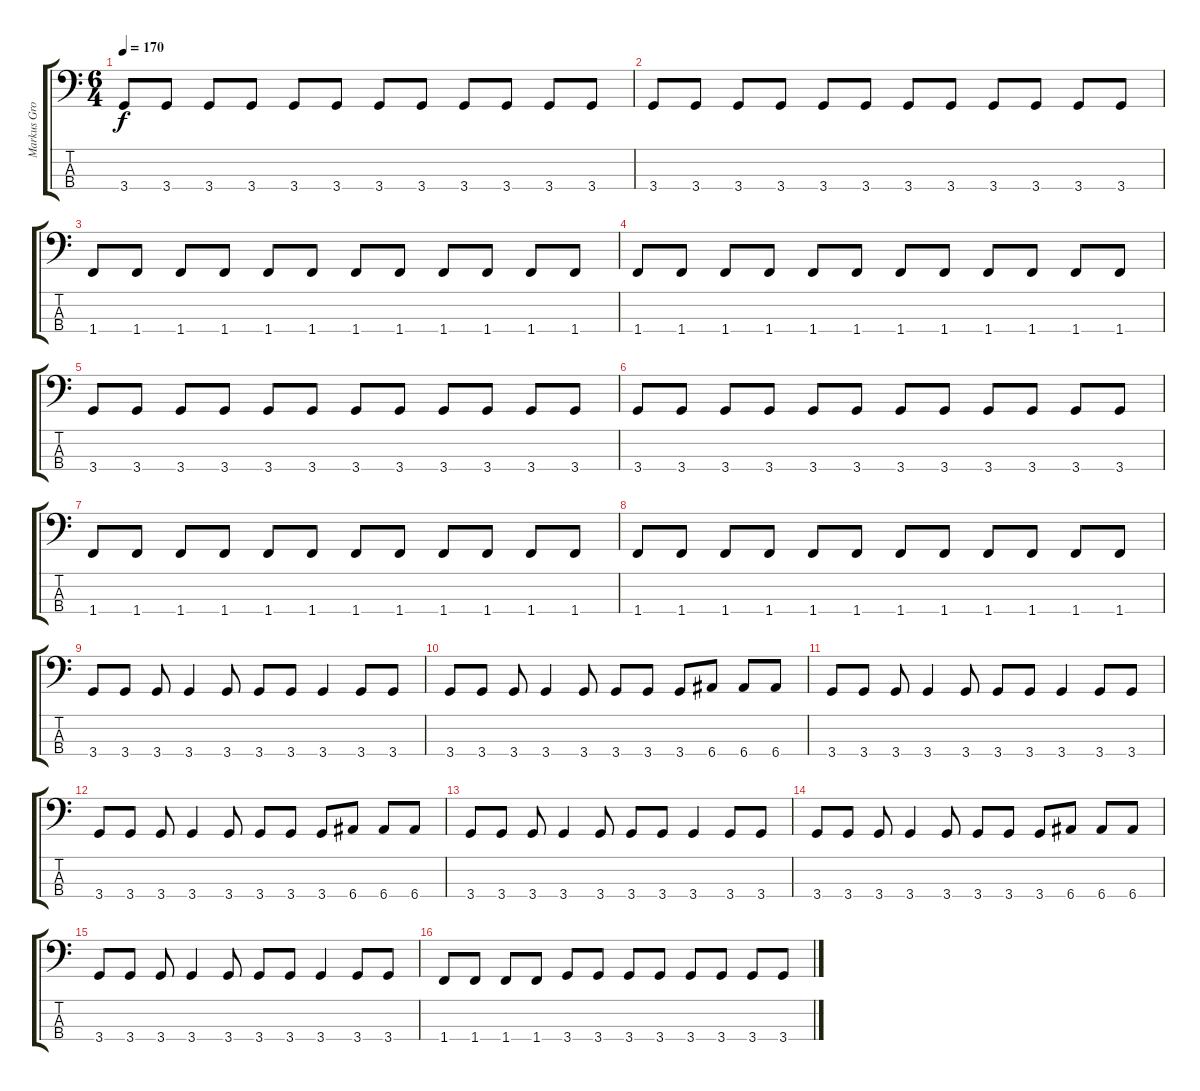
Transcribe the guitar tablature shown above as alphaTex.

\track ("Markus Grosskopff" "Markus Gro") {instrument electricbassfinger}
\staff {score tabs}
\tuning (G2 D2 A1 E1) {hide}
\ts (6 4)
\tempo 170
\clef f4
\ks c
3.4.8{dy f} 3.4.8 3.4.8 3.4.8 3.4.8 3.4.8 3.4.8 3.4.8 3.4.8 3.4.8 3.4.8 3.4.8 |
3.4.8 3.4.8 3.4.8 3.4.8 3.4.8 3.4.8 3.4.8 3.4.8 3.4.8 3.4.8 3.4.8 3.4.8 |
1.4.8 1.4.8 1.4.8 1.4.8 1.4.8 1.4.8 1.4.8 1.4.8 1.4.8 1.4.8 1.4.8 1.4.8 |
1.4.8 1.4.8 1.4.8 1.4.8 1.4.8 1.4.8 1.4.8 1.4.8 1.4.8 1.4.8 1.4.8 1.4.8 |
3.4.8 3.4.8 3.4.8 3.4.8 3.4.8 3.4.8 3.4.8 3.4.8 3.4.8 3.4.8 3.4.8 3.4.8 |
3.4.8 3.4.8 3.4.8 3.4.8 3.4.8 3.4.8 3.4.8 3.4.8 3.4.8 3.4.8 3.4.8 3.4.8 |
1.4.8 1.4.8 1.4.8 1.4.8 1.4.8 1.4.8 1.4.8 1.4.8 1.4.8 1.4.8 1.4.8 1.4.8 |
1.4.8 1.4.8 1.4.8 1.4.8 1.4.8 1.4.8 1.4.8 1.4.8 1.4.8 1.4.8 1.4.8 1.4.8 |
3.4.8 3.4.8 3.4.8 3.4.4 3.4.8 3.4.8 3.4.8 3.4.4 3.4.8 3.4.8 |
3.4.8 3.4.8 3.4.8 3.4.4 3.4.8 3.4.8 3.4.8 3.4.8 6.4.8 6.4.8 6.4.8 |
3.4.8 3.4.8 3.4.8 3.4.4 3.4.8 3.4.8 3.4.8 3.4.4 3.4.8 3.4.8 |
3.4.8 3.4.8 3.4.8 3.4.4 3.4.8 3.4.8 3.4.8 3.4.8 6.4.8 6.4.8 6.4.8 |
3.4.8 3.4.8 3.4.8 3.4.4 3.4.8 3.4.8 3.4.8 3.4.4 3.4.8 3.4.8 |
3.4.8 3.4.8 3.4.8 3.4.4 3.4.8 3.4.8 3.4.8 3.4.8 6.4.8 6.4.8 6.4.8 |
3.4.8 3.4.8 3.4.8 3.4.4 3.4.8 3.4.8 3.4.8 3.4.4 3.4.8 3.4.8 |
1.4.8 1.4.8 1.4.8 1.4.8 3.4.8 3.4.8 3.4.8 3.4.8 3.4.8 3.4.8 3.4.8 3.4.8
